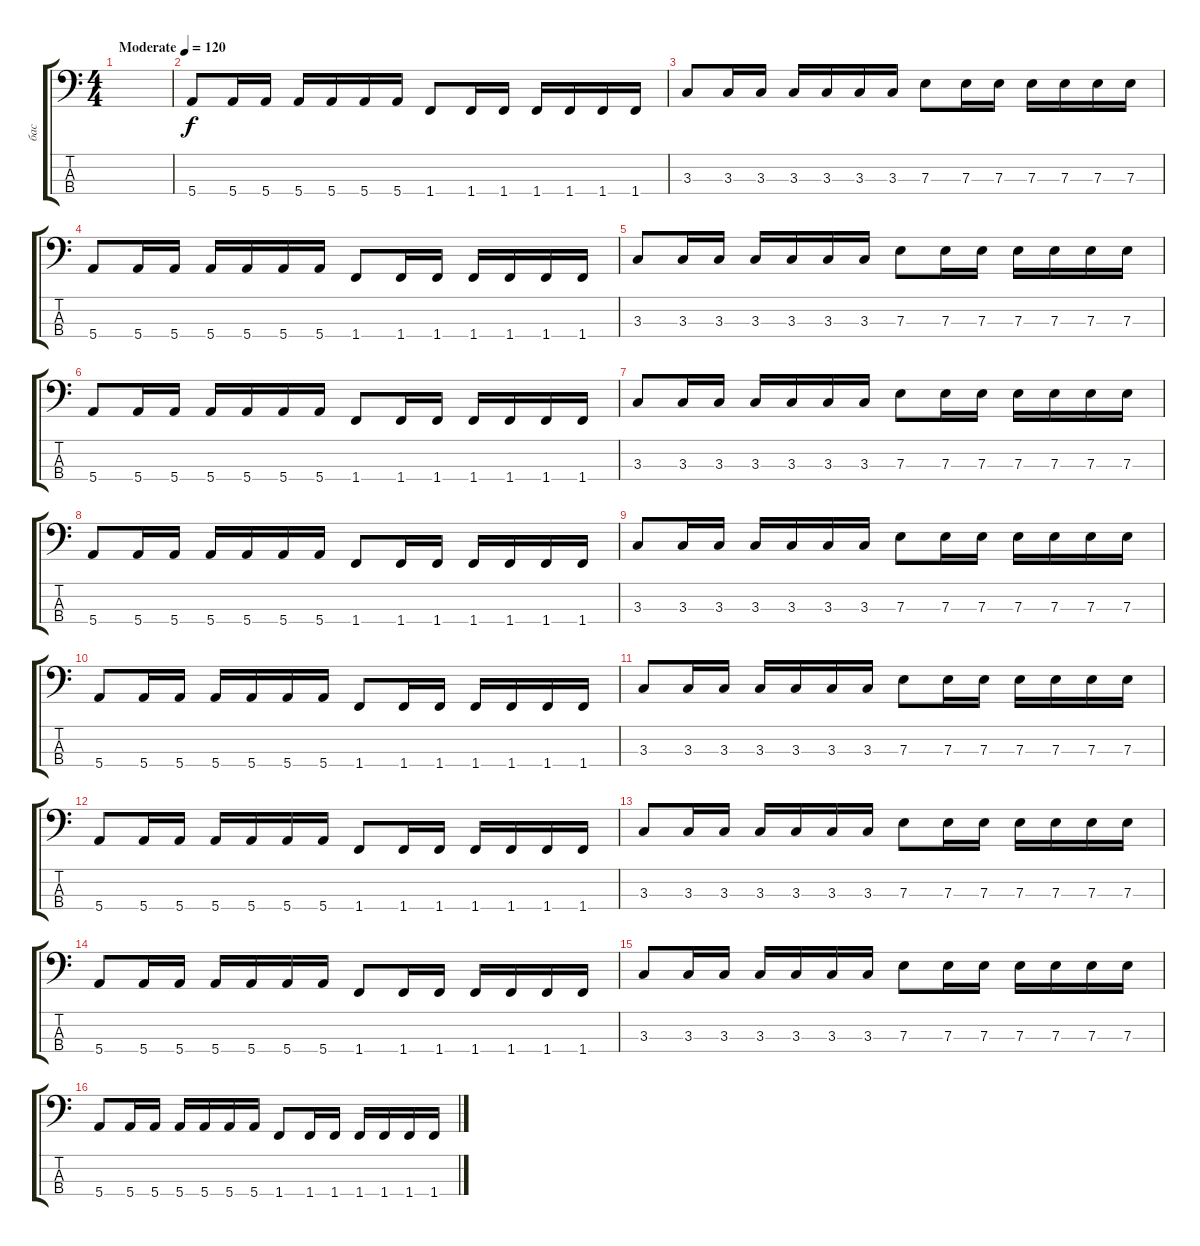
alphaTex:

\track ("бас" "бас") {instrument fretlessbass}
\staff {score tabs}
\tuning (G2 D2 A1 E1) {hide}
\ts (4 4)
\tempo (120 "Moderate")
\clef f4
\ks c
|
5.4.8 5.4.16 5.4.16 5.4.16 5.4.16 5.4.16 5.4.16 1.4.8 1.4.16 1.4.16 1.4.16 1.4.16 1.4.16 1.4.16 |
3.3.8 3.3.16 3.3.16 3.3.16 3.3.16 3.3.16 3.3.16 7.3.8 7.3.16 7.3.16 7.3.16 7.3.16 7.3.16 7.3.16 |
5.4.8 5.4.16 5.4.16 5.4.16 5.4.16 5.4.16 5.4.16 1.4.8 1.4.16 1.4.16 1.4.16 1.4.16 1.4.16 1.4.16 |
3.3.8 3.3.16 3.3.16 3.3.16 3.3.16 3.3.16 3.3.16 7.3.8 7.3.16 7.3.16 7.3.16 7.3.16 7.3.16 7.3.16 |
5.4.8 5.4.16 5.4.16 5.4.16 5.4.16 5.4.16 5.4.16 1.4.8 1.4.16 1.4.16 1.4.16 1.4.16 1.4.16 1.4.16 |
3.3.8 3.3.16 3.3.16 3.3.16 3.3.16 3.3.16 3.3.16 7.3.8 7.3.16 7.3.16 7.3.16 7.3.16 7.3.16 7.3.16 |
5.4.8 5.4.16 5.4.16 5.4.16 5.4.16 5.4.16 5.4.16 1.4.8 1.4.16 1.4.16 1.4.16 1.4.16 1.4.16 1.4.16 |
3.3.8 3.3.16 3.3.16 3.3.16 3.3.16 3.3.16 3.3.16 7.3.8 7.3.16 7.3.16 7.3.16 7.3.16 7.3.16 7.3.16 |
5.4.8 5.4.16 5.4.16 5.4.16 5.4.16 5.4.16 5.4.16 1.4.8 1.4.16 1.4.16 1.4.16 1.4.16 1.4.16 1.4.16 |
3.3.8 3.3.16 3.3.16 3.3.16 3.3.16 3.3.16 3.3.16 7.3.8 7.3.16 7.3.16 7.3.16 7.3.16 7.3.16 7.3.16 |
5.4.8 5.4.16 5.4.16 5.4.16 5.4.16 5.4.16 5.4.16 1.4.8 1.4.16 1.4.16 1.4.16 1.4.16 1.4.16 1.4.16 |
3.3.8 3.3.16 3.3.16 3.3.16 3.3.16 3.3.16 3.3.16 7.3.8 7.3.16 7.3.16 7.3.16 7.3.16 7.3.16 7.3.16 |
5.4.8 5.4.16 5.4.16 5.4.16 5.4.16 5.4.16 5.4.16 1.4.8 1.4.16 1.4.16 1.4.16 1.4.16 1.4.16 1.4.16 |
3.3.8 3.3.16 3.3.16 3.3.16 3.3.16 3.3.16 3.3.16 7.3.8 7.3.16 7.3.16 7.3.16 7.3.16 7.3.16 7.3.16 |
5.4.8 5.4.16 5.4.16 5.4.16 5.4.16 5.4.16 5.4.16 1.4.8 1.4.16 1.4.16 1.4.16 1.4.16 1.4.16 1.4.16
